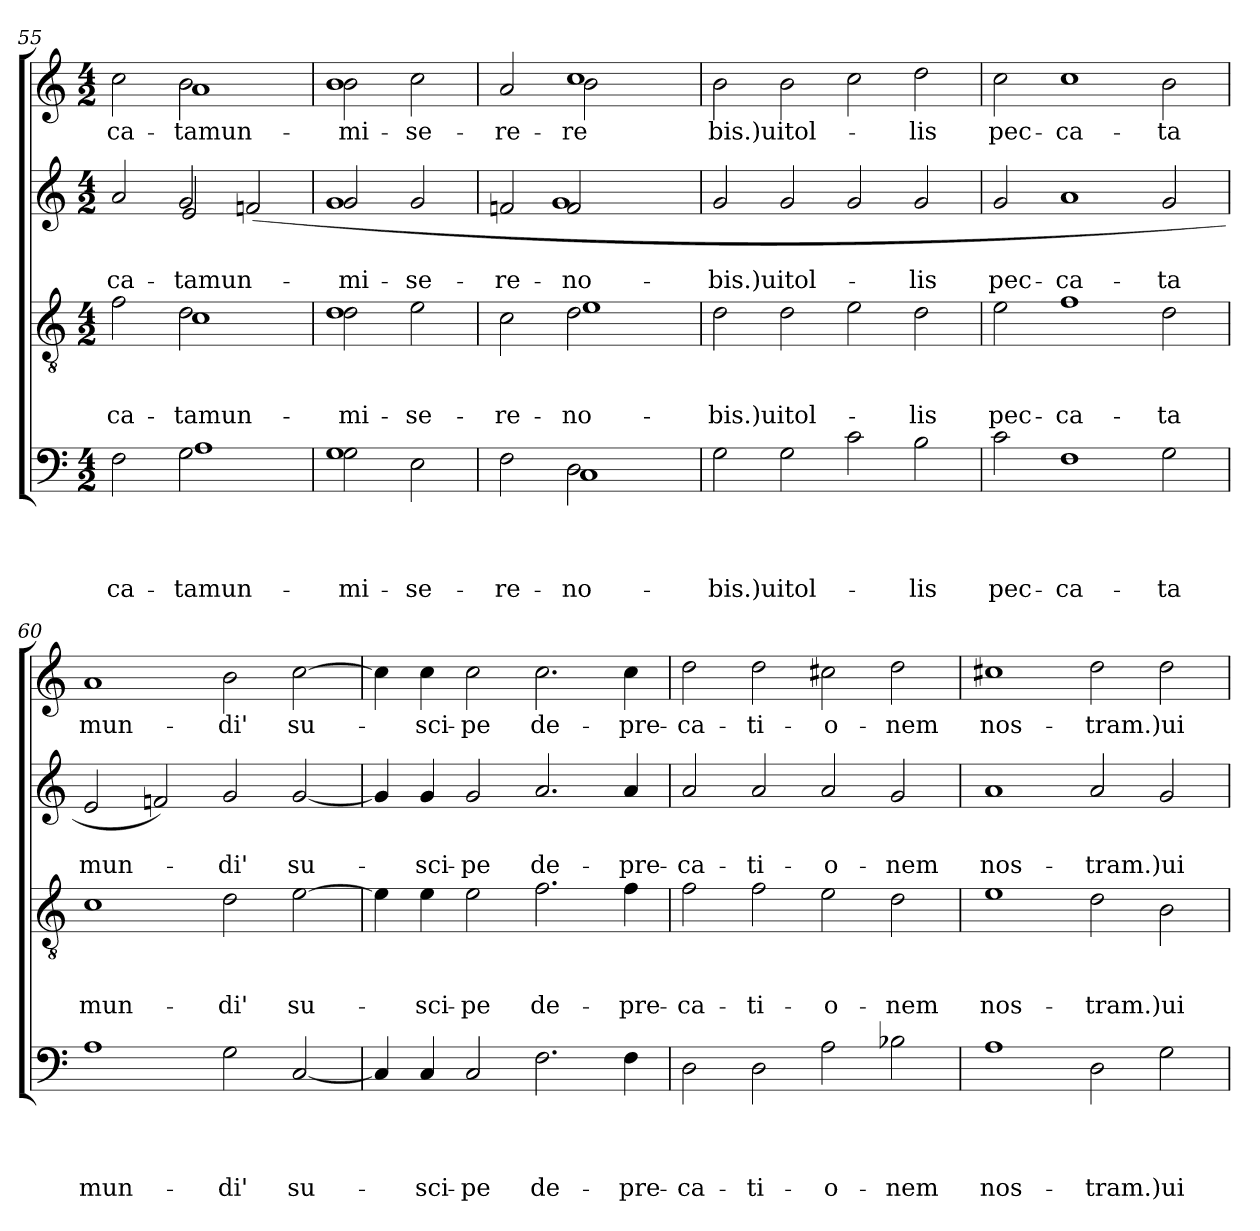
**kern	**text	**text	**text	**text	**kern	**text	**text	**text	**kern	**text	**text	**kern	**text
*part4	*part4	*part4	*part4	*part4	*part3	*part3	*part3	*part3	*part2	*part2	*part2	*part1	*part1
*staff4	*staff4	*staff4	*staff4	*staff4	*staff3	*staff3	*staff3	*staff3	*staff2	*staff2	*staff2	*staff1	*staff1
*clefF4	*	*	*	*	*clefGv2	*	*	*	*clefG2	*	*	*clefG2	*
*k[]	*	*	*	*	*k[]	*	*	*	*k[]	*	*	*k[]	*
*C:	*	*	*	*	*C:	*	*	*	*C:	*	*	*C:	*
*M4/2	*	*	*	*	*M4/2	*	*	*	*M4/2	*	*	*M4/2	*
=55	=55	=55	=55	=55	=55	=55	=55	=55	=55	=55	=55	=55	=55
!	!	!	!	!LO:LY:b	!	!	!	!LO:LY:b	!	!	!LO:LY:b	!	!LO:LY:b
*^	*	*	*	*	*^	*	*	*	*^	*	*	*^	*
2F\	2ryy	.	.	.	-ca-	2f\	2ryy	.	.	-ca-	2a/	2ryy	.	-ca-	2cc\	2ryy	-ca-
!	!	!	!	!	!LO:LY:b	!	!	!	!	!LO:LY:b	!	!	!	!LO:LY:b	!	!	!LO:LY:b
2G\	1A	.	.	.	-tamun-	2d\	1c	.	.	-tamun-	2g/	(<2e/	.	-tamun-	2b\	1a	-tamun-
2ryy	.	.	.	.	.	2ryy	.	.	.	.	(2fn/	2ryy	.	.	2ryy	.	.
=56	=56	=56	=56	=56	=56	=56	=56	=56	=56	=56	=56	=56	=56	=56	=56	=56	=56
!	!	!	!	!	!LO:LY:b	!	!	!	!	!	!	!	!	!	!	!	!
!	!	!	!	!	!LO:LY:b	!	!	!	!	!LO:LY:b	!	!	!	!	!	!	!
!	!	!	!	!	!	!	!	!	!	!LO:LY:b	!	!	!	!LO:LY:b	!	!	!
!	!	!	!	!	!	!	!	!	!	!	!	!	!	!LO:LY:b	!	!	!LO:LY:b
!	!	!	!	!	!	!	!	!	!	!	!	!	!	!	!	!	!LO:LY:b
2G\	1G	.	.	.	-mi-	2d\	1d	.	.	-mi-	2g/	1g	.	-mi-	2b\	1b	-mi-
!	!	!	!	!	!LO:LY:b	!	!	!	!	!LO:LY:b	!	!	!	!LO:LY:b	!	!	!LO:LY:b
2E\	.	.	.	.	se-	2e\	.	.	.	se-	2g/	.	.	se-	2cc\	.	se-
!!LO:LB:g=z	!!
=57	=57	=57	=57	=57	=57	=57	=57	=57	=57	=57	=57	=57	=57	=57	=57	=57	=57
!	!	!	!	!	!LO:LY:b	!	!	!	!	!LO:LY:b	!	!	!	!LO:LY:b	!	!	!LO:LY:b
2F\	2ryy	.	.	.	-re-	2c\	2ryy	.	.	-re-	2fn/	2ryy	.	-re-	2a/	2ryy	-re-
!	!	!	!	!	!LO:LY:b	!	!	!	!	!	!	!	!	!	!	!	!
!	!	!	!	!	!LO:LY:b	!	!	!	!	!LO:LY:b	!	!	!	!	!	!	!
!	!	!	!	!	!	!	!	!	!	!LO:LY:b	!	!	!	!LO:LY:b	!	!	!
!	!	!	!	!	!	!	!	!	!	!	!	!	!	!LO:LY:b	!	!	!LO:LY:b
!	!	!	!	!	!	!	!	!	!	!	!	!	!	!	!	!	!LO:LY:b
2D\	1C	.	.	.	no-	2d\	1e	.	.	no-	2f/	1g	.	no-	1cc	2b\	-re
2ryy	.	.	.	.	.	2ryy	.	.	.	.	2ryy	.	.	.	.	2ryy	.
*v	*v	*	*	*	*	*	*	*	*	*	*v	*v	*	*	*	*	*
*	*	*	*	*	*v	*v	*	*	*	*	*	*	*	*	*
=58	=58	=58	=58	=58	=58	=58	=58	=58	=58	=58	=58	=58	=58	=58
!	!	!	!	!LO:LY:b	!	!	!	!LO:LY:b	!	!	!LO:LY:b	!	!	!LO:LY:b
*	*	*	*	*	*	*	*	*	*	*	*	*v	*v	*
2G\	.	.	.	-bis.)uitol-	2d\	.	.	-bis.)uitol-	2g/	.	-bis.)uitol-	2b\	bis.)uitol-
2G\	.	.	.	.	2d\	.	.	.	2g/	.	.	2b\	.
2c\	.	.	.	.	2e\	.	.	.	2g/	.	.	2cc\	.
!	!	!	!	!LO:LY:b	!	!	!	!LO:LY:b	!	!	!LO:LY:b	!	!LO:LY:b
2B\	.	.	.	-lis	2d\	.	.	-lis	2g/	.	-lis	2dd\	-lis
=59	=59	=59	=59	=59	=59	=59	=59	=59	=59	=59	=59	=59	=59
!	!	!	!	!LO:LY:b	!	!	!	!LO:LY:b	!	!	!LO:LY:b	!	!LO:LY:b
2c\	.	.	.	pec-	2e\	.	.	pec-	2g/	.	pec-	2cc\	pec-
!	!	!	!	!LO:LY:b	!	!	!	!LO:LY:b	!	!	!LO:LY:b	!	!LO:LY:b
1F	.	.	.	-ca-	1f	.	.	-ca-	1a	.	-ca-	1cc	-ca-
!	!	!	!	!LO:LY:b	!	!	!	!LO:LY:b	!	!	!LO:LY:b	!	!LO:LY:b
2G\	.	.	.	-ta	2d\	.	.	-ta	2g/	.	-ta	2b\	-ta
=60	=60	=60	=60	=60	=60	=60	=60	=60	=60	=60	=60	=60	=60
!	!	!	!	!LO:LY:b	!	!	!	!LO:LY:b	!	!	!LO:LY:b	!	!LO:LY:b
1A	.	.	.	mun-	1c	.	.	mun-	2e/	.	mun-	1a	mun-
.	.	.	.	.	.	.	.	.	2fn/)	.	.	.	.
!	!	!	!	!LO:LY:b	!	!	!	!LO:LY:b	!	!	!LO:LY:b	!	!LO:LY:b
2G\	.	.	.	-di'	2d\	.	.	-di'	2g/	.	-di'	2b\	-di'
!	!	!	!	!LO:LY:b	!	!	!	!LO:LY:b	!	!	!LO:LY:b	!	!LO:LY:b
[<2C/	.	.	.	su-	[>2e\	.	.	su-	[<2g/	.	su-	[>2cc\	su-
=61	=61	=61	=61	=61	=61	=61	=61	=61	=61	=61	=61	=61	=61
4C/]	.	.	.	.	4e\]	.	.	.	4g/]	.	.	4cc\]	.
!	!	!	!	!LO:LY:b	!	!	!	!LO:LY:b	!	!	!LO:LY:b	!	!LO:LY:b
4C/	.	.	.	-sci-	4e\	.	.	-sci-	4g/	.	-sci-	4cc\	-sci-
!	!	!	!	!LO:LY:b	!	!	!	!LO:LY:b	!	!	!LO:LY:b	!	!LO:LY:b
2C/	.	.	.	-pe	2e\	.	.	-pe	2g/	.	-pe	2cc\	-pe
!	!	!	!	!LO:LY:b	!	!	!	!LO:LY:b	!	!	!LO:LY:b	!	!LO:LY:b
2.F\	.	.	.	de-	2.f\	.	.	de-	2.a/	.	de-	2.cc\	de-
!	!	!	!	!LO:LY:b	!	!	!	!LO:LY:b	!	!	!LO:LY:b	!	!LO:LY:b
4F\	.	.	.	-pre-	4f\	.	.	-pre-	4a/	.	-pre-	4cc\	-pre-
=62	=62	=62	=62	=62	=62	=62	=62	=62	=62	=62	=62	=62	=62
!	!	!	!	!LO:LY:b	!	!	!	!LO:LY:b	!	!	!LO:LY:b	!	!LO:LY:b
2D\	.	.	.	-ca-	2f\	.	.	-ca-	2a/	.	-ca-	2dd\	-ca-
!	!	!	!	!LO:LY:b	!	!	!	!LO:LY:b	!	!	!LO:LY:b	!	!LO:LY:b
2D\	.	.	.	-ti-	2f\	.	.	-ti-	2a/	.	-ti-	2dd\	-ti-
!	!	!	!	!LO:LY:b	!	!	!	!LO:LY:b	!	!	!LO:LY:b	!	!LO:LY:b
2A\	.	.	.	-o-	2e\	.	.	-o-	2a/	.	-o-	2cc#X\	-o-
!	!	!	!	!LO:LY:b	!	!	!	!LO:LY:b	!	!	!LO:LY:b	!	!LO:LY:b
2B-X\	.	.	.	-nem	2d\	.	.	-nem	2g/	.	-nem	2dd\	-nem
=63	=63	=63	=63	=63	=63	=63	=63	=63	=63	=63	=63	=63	=63
!	!	!	!	!LO:LY:b	!	!	!	!LO:LY:b	!	!	!LO:LY:b	!	!LO:LY:b
1A	.	.	.	nos-	1e	.	.	nos-	1a	.	nos-	1cc#X	nos-
!	!	!	!	!LO:LY:b	!	!	!	!LO:LY:b	!	!	!LO:LY:b	!	!LO:LY:b
2D\	.	.	.	-tram.)ui	2d\	.	.	-tram.)ui	2a/	.	-tram.)ui	2dd\	-tram.)ui
2G\	.	.	.	.	2B\	.	.	.	2g/	.	.	2dd\	.
=	=	=	=	=	=	=	=	=	=	=	=	=	=
*-	*-	*-	*-	*-	*-	*-	*-	*-	*-	*-	*-	*-	*-
